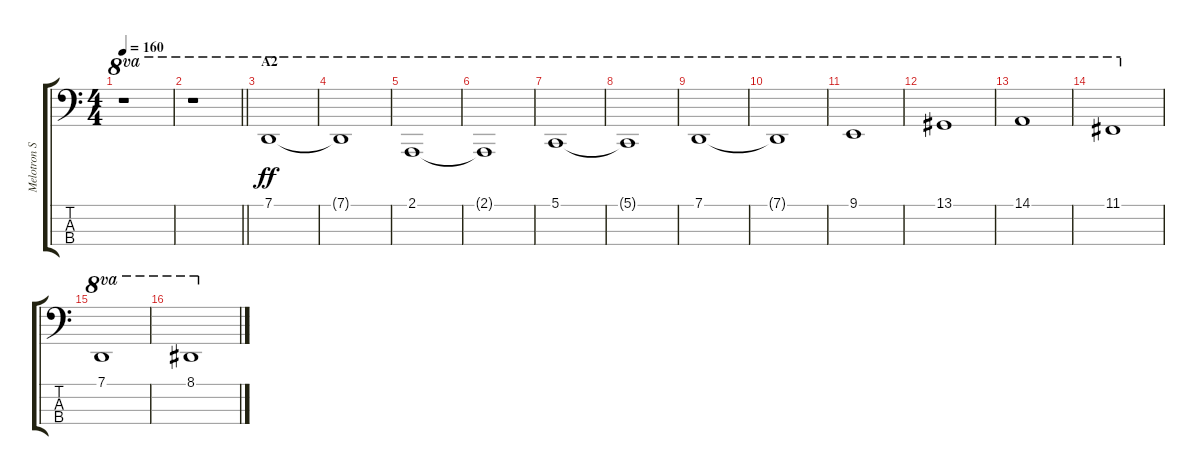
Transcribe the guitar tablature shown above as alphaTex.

\track ("Melotron Strings I" "Melotron S") {instrument stringensemble1}
\staff {score tabs}
\tuning (G2 D2 A1 E1) {hide}
\ts (4 4)
\tempo 160
\clef f4
\ks c
r.1{ot 8va dy ff} |
\barLineRight lightlight
r.1{ot 8va} |
\section ("" "A2")
7.1.1{ot 8va} |
7.1{t}.1{ot 8va} |
2.1.1{ot 8va} |
2.1{t}.1{ot 8va} |
5.1.1{ot 8va} |
5.1{t}.1{ot 8va} |
7.1.1{ot 8va} |
7.1{t}.1{ot 8va} |
9.1.1{ot 8va} |
13.1.1{ot 8va} |
14.1.1{ot 8va} |
11.1.1{ot 8va} |
7.1.1{ot 8va} |
8.1.1{ot 8va}
